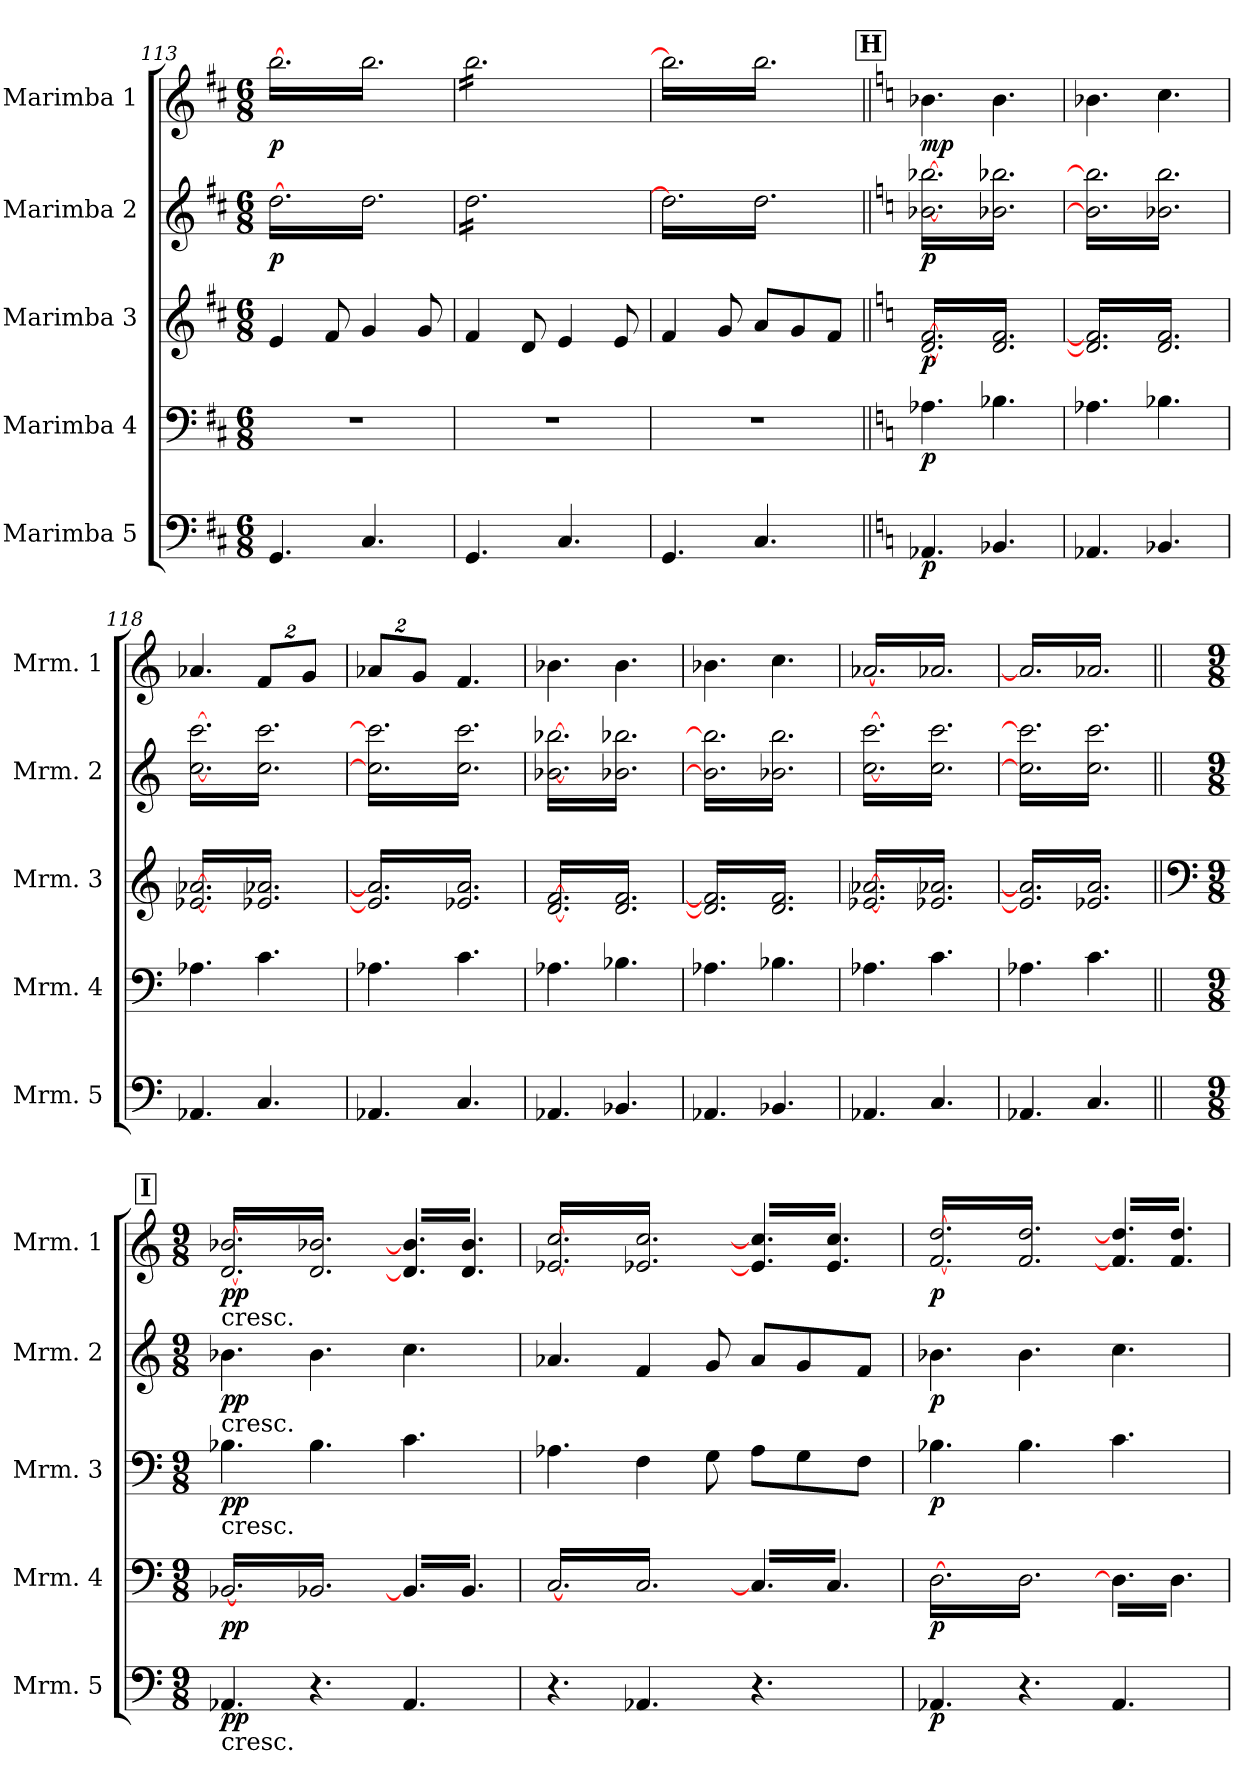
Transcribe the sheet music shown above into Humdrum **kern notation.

**kern	**dynam	**kern	**dynam	**kern	**dynam	**kern	**dynam	**kern	**dynam
*part5	*part5	*part4	*part4	*part3	*part3	*part2	*part2	*part1	*part1
*staff5	*staff5	*staff4	*staff4	*staff3	*staff3	*staff2	*staff2	*staff1	*staff1
*I"Marimba 5	*	*I"Marimba 4	*	*I"Marimba 3	*	*I"Marimba 2	*	*I"Marimba 1	*
*I'Mrm. 5	*	*I'Mrm. 4	*	*I'Mrm. 3	*	*I'Mrm. 2	*	*I'Mrm. 1	*
*clefF4	*	*clefF4	*	*clefG2	*	*clefG2	*	*clefG2	*
*k[f#c#]	*	*k[f#c#]	*	*k[f#c#]	*	*k[f#c#]	*	*k[f#c#]	*
*M6/8	*	*M6/8	*	*M6/8	*	*M6/8	*	*M6/8	*
=113	=113	=113	=113	=113	=113	=113	=113	=113	=113
!	!	!	!	!	!	!	!LO:DY:b	!	!LO:DY:b
*	*	*	*	*	*	*tremolo	*	*	*
*	*	*	*	*	*	*	*	*tremolo	*
4.GG/	.	2.r	.	4e/	.	[16dd\LL	p	[16bb\LL	p
.	.	.	.	.	.	16dd\	.	16bb\	.
.	.	.	.	.	.	16dd\	.	16bb\	.
.	.	.	.	.	.	16dd\	.	16bb\	.
.	.	.	.	8f#/	.	16dd\	.	16bb\	.
.	.	.	.	.	.	16dd\	.	16bb\	.
4.C#/	.	.	.	4g/	.	16dd\	.	16bb\	.
.	.	.	.	.	.	16dd\	.	16bb\	.
.	.	.	.	.	.	16dd\	.	16bb\	.
.	.	.	.	.	.	16dd\	.	16bb\	.
.	.	.	.	8g/	.	16dd\	.	16bb\	.
.	.	.	.	.	.	16dd\JJ	.	16bb\JJ	.
!!LO:LB:g=z
=114	=114	=114	=114	=114	=114	=114	=114	=114	=114
4.GG/	.	2.r	.	4f#/	.	16dd\LL	.	16bb\LL	.
.	.	.	.	.	.	16dd\	.	16bb\	.
.	.	.	.	.	.	16dd\	.	16bb\	.
.	.	.	.	.	.	16dd\	.	16bb\	.
.	.	.	.	8d/	.	16dd\	.	16bb\	.
.	.	.	.	.	.	16dd\	.	16bb\	.
4.C#/	.	.	.	4e/	.	16dd\	.	16bb\	.
.	.	.	.	.	.	16dd\	.	16bb\	.
.	.	.	.	.	.	16dd\	.	16bb\	.
.	.	.	.	.	.	16dd\	.	16bb\	.
.	.	.	.	8e/	.	16dd\	.	16bb\	.
.	.	.	.	.	.	16dd\JJ	.	16bb\JJ	.
=115	=115	=115	=115	=115	=115	=115	=115	=115	=115
4.GG/	.	2.r	.	4f#/	.	16dd\]LL	.	16bb\]LL	.
.	.	.	.	.	.	16dd\	.	16bb\	.
.	.	.	.	.	.	16dd\	.	16bb\	.
.	.	.	.	.	.	16dd\	.	16bb\	.
.	.	.	.	8g/	.	16dd\	.	16bb\	.
.	.	.	.	.	.	16dd\	.	16bb\	.
4.C#/	.	.	.	8a/L	.	16dd\	.	16bb\	.
.	.	.	.	.	.	16dd\	.	16bb\	.
.	.	.	.	8g/	.	16dd\	.	16bb\	.
.	.	.	.	.	.	16dd\	.	16bb\	.
.	.	.	.	8f#/J	.	16dd\	.	16bb\	.
.	.	.	.	.	.	16dd\JJ	.	16bb\JJ	.
*	*	*	*	*	*	*	*	*Xtremolo	*
!!LO:REH:place=s1:a:B:fs=14:t=H
=116||	=116||	=116||	=116||	=116||	=116||	=116||	=116||	=116||	=116||
*k[]	*	*k[]	*	*k[]	*	*k[]	*	*k[]	*
!	!LO:DY:b	!	!LO:DY:b	!	!LO:DY:b	!	!LO:DY:b	!	!LO:DY:b
*	*	*	*	*tremolo	*	*	*	*	*
4.AA-X/	p	4.A-X\	p	[16d/ [16f/LL	p	[16b-X\ [16bb-X\LL	p	4.b-X\	mp
.	.	.	.	16d/ 16f/	.	16b-X\ 16bb-X\	.	.	.
.	.	.	.	16d/ 16f/	.	16b-X\ 16bb-X\	.	.	.
.	.	.	.	16d/ 16f/	.	16b-X\ 16bb-X\	.	.	.
.	.	.	.	16d/ 16f/	.	16b-X\ 16bb-X\	.	.	.
.	.	.	.	16d/ 16f/	.	16b-X\ 16bb-X\	.	.	.
4.BB-X/	.	4.B-X\	.	16d/ 16f/	.	16b-X\ 16bb-X\	.	4.b-\	.
.	.	.	.	16d/ 16f/	.	16b-X\ 16bb-X\	.	.	.
.	.	.	.	16d/ 16f/	.	16b-X\ 16bb-X\	.	.	.
.	.	.	.	16d/ 16f/	.	16b-X\ 16bb-X\	.	.	.
.	.	.	.	16d/ 16f/	.	16b-X\ 16bb-X\	.	.	.
.	.	.	.	16d/ 16f/JJ	.	16b-X\ 16bb-X\JJ	.	.	.
=117	=117	=117	=117	=117	=117	=117	=117	=117	=117
4.AA-X/	.	4.A-X\	.	16d/] 16f/]LL	.	16b-\] 16bb-\]LL	.	4.b-X\	.
.	.	.	.	16d/ 16f/	.	16b-\ 16bb-\	.	.	.
.	.	.	.	16d/ 16f/	.	16b-\ 16bb-\	.	.	.
.	.	.	.	16d/ 16f/	.	16b-\ 16bb-\	.	.	.
.	.	.	.	16d/ 16f/	.	16b-\ 16bb-\	.	.	.
.	.	.	.	16d/ 16f/	.	16b-\ 16bb-\	.	.	.
4.BB-X/	.	4.B-X\	.	16d/ 16f/	.	16b-\ 16bb-\	.	4.cc\	.
.	.	.	.	16d/ 16f/	.	16b-\ 16bb-\	.	.	.
.	.	.	.	16d/ 16f/	.	16b-\ 16bb-\	.	.	.
.	.	.	.	16d/ 16f/	.	16b-\ 16bb-\	.	.	.
.	.	.	.	16d/ 16f/	.	16b-\ 16bb-\	.	.	.
.	.	.	.	16d/ 16f/JJ	.	16b-\ 16bb-\JJ	.	.	.
=118	=118	=118	=118	=118	=118	=118	=118	=118	=118
4.AA-X/	.	4.A-X\	.	[16e-X/ [16a-X/LL	.	[16cc\ [16ccc\LL	.	4.a-X/	.
.	.	.	.	16e-X/ 16a-X/	.	16cc\ 16ccc\	.	.	.
.	.	.	.	16e-X/ 16a-X/	.	16cc\ 16ccc\	.	.	.
.	.	.	.	16e-X/ 16a-X/	.	16cc\ 16ccc\	.	.	.
.	.	.	.	16e-X/ 16a-X/	.	16cc\ 16ccc\	.	.	.
.	.	.	.	16e-X/ 16a-X/	.	16cc\ 16ccc\	.	.	.
*	*	*	*	*	*	*	*	*Xbrackettup	*
4.C/	.	4.c\	.	16e-X/ 16a-X/	.	16cc\ 16ccc\	.	16%3f/L	.
.	.	.	.	16e-X/ 16a-X/	.	16cc\ 16ccc\	.	.	.
.	.	.	.	16e-X/ 16a-X/	.	16cc\ 16ccc\	.	.	.
.	.	.	.	16e-X/ 16a-X/	.	16cc\ 16ccc\	.	16%3g/J	.
.	.	.	.	16e-X/ 16a-X/	.	16cc\ 16ccc\	.	.	.
.	.	.	.	16e-X/ 16a-X/JJ	.	16cc\ 16ccc\JJ	.	.	.
=119	=119	=119	=119	=119	=119	=119	=119	=119	=119
4.AA-X/	.	4.A-X\	.	16e-/] 16a-/]LL	.	16cc\] 16ccc\]LL	.	16%3a-X/L	.
.	.	.	.	16e-/ 16a-/	.	16cc\ 16ccc\	.	.	.
.	.	.	.	16e-/ 16a-/	.	16cc\ 16ccc\	.	.	.
.	.	.	.	16e-/ 16a-/	.	16cc\ 16ccc\	.	16%3g/J	.
.	.	.	.	16e-/ 16a-/	.	16cc\ 16ccc\	.	.	.
.	.	.	.	16e-/ 16a-/	.	16cc\ 16ccc\	.	.	.
4.C/	.	4.c\	.	16e-/ 16a-/	.	16cc\ 16ccc\	.	4.f/	.
.	.	.	.	16e-/ 16a-/	.	16cc\ 16ccc\	.	.	.
.	.	.	.	16e-/ 16a-/	.	16cc\ 16ccc\	.	.	.
.	.	.	.	16e-/ 16a-/	.	16cc\ 16ccc\	.	.	.
.	.	.	.	16e-/ 16a-/	.	16cc\ 16ccc\	.	.	.
.	.	.	.	16e-/ 16a-/JJ	.	16cc\ 16ccc\JJ	.	.	.
=120	=120	=120	=120	=120	=120	=120	=120	=120	=120
4.AA-X/	.	4.A-X\	.	[16d/ [16f/LL	.	[16b-X\ [16bb-X\LL	.	4.b-X\	.
.	.	.	.	16d/ 16f/	.	16b-X\ 16bb-X\	.	.	.
.	.	.	.	16d/ 16f/	.	16b-X\ 16bb-X\	.	.	.
.	.	.	.	16d/ 16f/	.	16b-X\ 16bb-X\	.	.	.
.	.	.	.	16d/ 16f/	.	16b-X\ 16bb-X\	.	.	.
.	.	.	.	16d/ 16f/	.	16b-X\ 16bb-X\	.	.	.
4.BB-X/	.	4.B-X\	.	16d/ 16f/	.	16b-X\ 16bb-X\	.	4.b-\	.
.	.	.	.	16d/ 16f/	.	16b-X\ 16bb-X\	.	.	.
.	.	.	.	16d/ 16f/	.	16b-X\ 16bb-X\	.	.	.
.	.	.	.	16d/ 16f/	.	16b-X\ 16bb-X\	.	.	.
.	.	.	.	16d/ 16f/	.	16b-X\ 16bb-X\	.	.	.
.	.	.	.	16d/ 16f/JJ	.	16b-X\ 16bb-X\JJ	.	.	.
=121	=121	=121	=121	=121	=121	=121	=121	=121	=121
4.AA-X/	.	4.A-X\	.	16d/] 16f/]LL	.	16b-\] 16bb-\]LL	.	4.b-X\	.
.	.	.	.	16d/ 16f/	.	16b-\ 16bb-\	.	.	.
.	.	.	.	16d/ 16f/	.	16b-\ 16bb-\	.	.	.
.	.	.	.	16d/ 16f/	.	16b-\ 16bb-\	.	.	.
.	.	.	.	16d/ 16f/	.	16b-\ 16bb-\	.	.	.
.	.	.	.	16d/ 16f/	.	16b-\ 16bb-\	.	.	.
4.BB-X/	.	4.B-X\	.	16d/ 16f/	.	16b-\ 16bb-\	.	4.cc\	.
.	.	.	.	16d/ 16f/	.	16b-\ 16bb-\	.	.	.
.	.	.	.	16d/ 16f/	.	16b-\ 16bb-\	.	.	.
.	.	.	.	16d/ 16f/	.	16b-\ 16bb-\	.	.	.
.	.	.	.	16d/ 16f/	.	16b-\ 16bb-\	.	.	.
.	.	.	.	16d/ 16f/JJ	.	16b-\ 16bb-\JJ	.	.	.
=122	=122	=122	=122	=122	=122	=122	=122	=122	=122
*	*	*	*	*	*	*	*	*tremolo	*
4.AA-X/	.	4.A-X\	.	[16e-X/ [16a-X/LL	.	[16cc\ [16ccc\LL	.	[16a-X/LL	.
.	.	.	.	16e-X/ 16a-X/	.	16cc\ 16ccc\	.	16a-X/	.
.	.	.	.	16e-X/ 16a-X/	.	16cc\ 16ccc\	.	16a-X/	.
.	.	.	.	16e-X/ 16a-X/	.	16cc\ 16ccc\	.	16a-X/	.
.	.	.	.	16e-X/ 16a-X/	.	16cc\ 16ccc\	.	16a-X/	.
.	.	.	.	16e-X/ 16a-X/	.	16cc\ 16ccc\	.	16a-X/	.
4.C/	.	4.c\	.	16e-X/ 16a-X/	.	16cc\ 16ccc\	.	16a-X/	.
.	.	.	.	16e-X/ 16a-X/	.	16cc\ 16ccc\	.	16a-X/	.
.	.	.	.	16e-X/ 16a-X/	.	16cc\ 16ccc\	.	16a-X/	.
.	.	.	.	16e-X/ 16a-X/	.	16cc\ 16ccc\	.	16a-X/	.
.	.	.	.	16e-X/ 16a-X/	.	16cc\ 16ccc\	.	16a-X/	.
.	.	.	.	16e-X/ 16a-X/JJ	.	16cc\ 16ccc\JJ	.	16a-X/JJ	.
!!LO:LB:g=z
=123	=123	=123	=123	=123	=123	=123	=123	=123	=123
4.AA-X/	.	4.A-X\	.	16e-/] 16a-/]LL	.	16cc\] 16ccc\]LL	.	16a-/]LL	.
.	.	.	.	16e-/ 16a-/	.	16cc\ 16ccc\	.	16a-/	.
.	.	.	.	16e-/ 16a-/	.	16cc\ 16ccc\	.	16a-/	.
.	.	.	.	16e-/ 16a-/	.	16cc\ 16ccc\	.	16a-/	.
.	.	.	.	16e-/ 16a-/	.	16cc\ 16ccc\	.	16a-/	.
.	.	.	.	16e-/ 16a-/	.	16cc\ 16ccc\	.	16a-/	.
4.C/	.	4.c\	.	16e-/ 16a-/	.	16cc\ 16ccc\	.	16a-/	.
.	.	.	.	16e-/ 16a-/	.	16cc\ 16ccc\	.	16a-/	.
.	.	.	.	16e-/ 16a-/	.	16cc\ 16ccc\	.	16a-/	.
.	.	.	.	16e-/ 16a-/	.	16cc\ 16ccc\	.	16a-/	.
.	.	.	.	16e-/ 16a-/	.	16cc\ 16ccc\	.	16a-/	.
.	.	.	.	16e-/ 16a-/JJ	.	16cc\ 16ccc\JJ	.	16a-/JJ	.
*	*	*	*	*	*	*Xtremolo	*	*	*
*	*	*	*	*Xtremolo	*	*	*	*	*
!!LO:REH:place=s1:a:B:fs=14:t=I
=124||	=124||	=124||	=124||	=124||	=124||	=124||	=124||	=124||	=124||
*	*	*	*	*clefF4	*	*	*	*	*
*M9/8	*	*M9/8	*	*M9/8	*	*M9/8	*	*M9/8	*
!	!	!	!	!	!	!	!	!LO:TX:b:t=cresc.	!
!	!	!	!	!	!	!LO:TX:b:t=cresc.	!	!	!
!	!	!	!	!LO:TX:b:t=cresc.	!	!	!	!	!
!	!	!LO:TX:b:t=cresc.	!	!	!	!	!	!	!
!LO:TX:b:t=cresc.	!	!	!	!	!	!	!	!	!
!	!LO:DY:b	!	!LO:DY:b	!	!LO:DY:b	!	!LO:DY:b	!	!LO:DY:b
*	*	*tremolo	*	*	*	*	*	*	*
4.AA-X/	pp	[16BB-X/LL	pp	4.B-X\	pp	4.b-X\	pp	[16d/ [16b-X/LL	pp
.	.	16BB-X/	.	.	.	.	.	16d/ 16b-X/	.
.	.	16BB-X/	.	.	.	.	.	16d/ 16b-X/	.
.	.	16BB-X/	.	.	.	.	.	16d/ 16b-X/	.
.	.	16BB-X/	.	.	.	.	.	16d/ 16b-X/	.
.	.	16BB-X/	.	.	.	.	.	16d/ 16b-X/	.
4.r	.	16BB-X/	.	4.B-\	.	4.b-\	.	16d/ 16b-X/	.
.	.	16BB-X/	.	.	.	.	.	16d/ 16b-X/	.
.	.	16BB-X/	.	.	.	.	.	16d/ 16b-X/	.
.	.	16BB-X/	.	.	.	.	.	16d/ 16b-X/	.
.	.	16BB-X/	.	.	.	.	.	16d/ 16b-X/	.
.	.	16BB-X/JJ	.	.	.	.	.	16d/ 16b-X/JJ	.
4.AA-/	.	16BB-/]LL	.	4.c\	.	4.cc\	.	16d/] 16b-/]LL	.
.	.	16BB-/	.	.	.	.	.	16d/ 16b-/	.
.	.	16BB-/	.	.	.	.	.	16d/ 16b-/	.
.	.	16BB-/	.	.	.	.	.	16d/ 16b-/	.
.	.	16BB-/	.	.	.	.	.	16d/ 16b-/	.
.	.	16BB-/JJ	.	.	.	.	.	16d/ 16b-/JJ	.
=125	=125	=125	=125	=125	=125	=125	=125	=125	=125
4.r	.	[16C/LL	.	4.A-X\	.	4.a-X/	.	[16e-X/ [16cc/LL	.
.	.	16C/	.	.	.	.	.	16e-X/ 16cc/	.
.	.	16C/	.	.	.	.	.	16e-X/ 16cc/	.
.	.	16C/	.	.	.	.	.	16e-X/ 16cc/	.
.	.	16C/	.	.	.	.	.	16e-X/ 16cc/	.
.	.	16C/	.	.	.	.	.	16e-X/ 16cc/	.
4.AA-X/	.	16C/	.	4F\	.	4f/	.	16e-X/ 16cc/	.
.	.	16C/	.	.	.	.	.	16e-X/ 16cc/	.
.	.	16C/	.	.	.	.	.	16e-X/ 16cc/	.
.	.	16C/	.	.	.	.	.	16e-X/ 16cc/	.
.	.	16C/	.	8G\	.	8g/	.	16e-X/ 16cc/	.
.	.	16C/JJ	.	.	.	.	.	16e-X/ 16cc/JJ	.
4.r	.	16C/]LL	.	8A-\L	.	8a-/L	.	16e-/] 16cc/]LL	.
.	.	16C/	.	.	.	.	.	16e-/ 16cc/	.
.	.	16C/	.	8G\	.	8g/	.	16e-/ 16cc/	.
.	.	16C/	.	.	.	.	.	16e-/ 16cc/	.
.	.	16C/	.	8F\J	.	8f/J	.	16e-/ 16cc/	.
.	.	16C/JJ	.	.	.	.	.	16e-/ 16cc/JJ	.
=126	=126	=126	=126	=126	=126	=126	=126	=126	=126
!	!LO:DY:b	!	!LO:DY:b	!	!LO:DY:b	!	!LO:DY:b	!	!LO:DY:b
4.AA-X/	p	[16D\LL	p	4.B-X\	p	4.b-X\	p	[16f/ [16dd/LL	p
.	.	16D\	.	.	.	.	.	16f/ 16dd/	.
.	.	16D\	.	.	.	.	.	16f/ 16dd/	.
.	.	16D\	.	.	.	.	.	16f/ 16dd/	.
.	.	16D\	.	.	.	.	.	16f/ 16dd/	.
.	.	16D\	.	.	.	.	.	16f/ 16dd/	.
4.r	.	16D\	.	4.B-\	.	4.b-\	.	16f/ 16dd/	.
.	.	16D\	.	.	.	.	.	16f/ 16dd/	.
.	.	16D\	.	.	.	.	.	16f/ 16dd/	.
.	.	16D\	.	.	.	.	.	16f/ 16dd/	.
.	.	16D\	.	.	.	.	.	16f/ 16dd/	.
.	.	16D\JJ	.	.	.	.	.	16f/ 16dd/JJ	.
4.AA-/	.	16D\]LL	.	4.c\	.	4.cc\	.	16f/] 16dd/]LL	.
.	.	16D\	.	.	.	.	.	16f/ 16dd/	.
.	.	16D\	.	.	.	.	.	16f/ 16dd/	.
.	.	16D\	.	.	.	.	.	16f/ 16dd/	.
.	.	16D\	.	.	.	.	.	16f/ 16dd/	.
.	.	16D\JJ	.	.	.	.	.	16f/ 16dd/JJ	.
*	*	*	*	*	*	*	*	*Xtremolo	*
*	*	*Xtremolo	*	*	*	*	*	*	*
=	=	=	=	=	=	=	=	=	=
*-	*-	*-	*-	*-	*-	*-	*-	*-	*-
